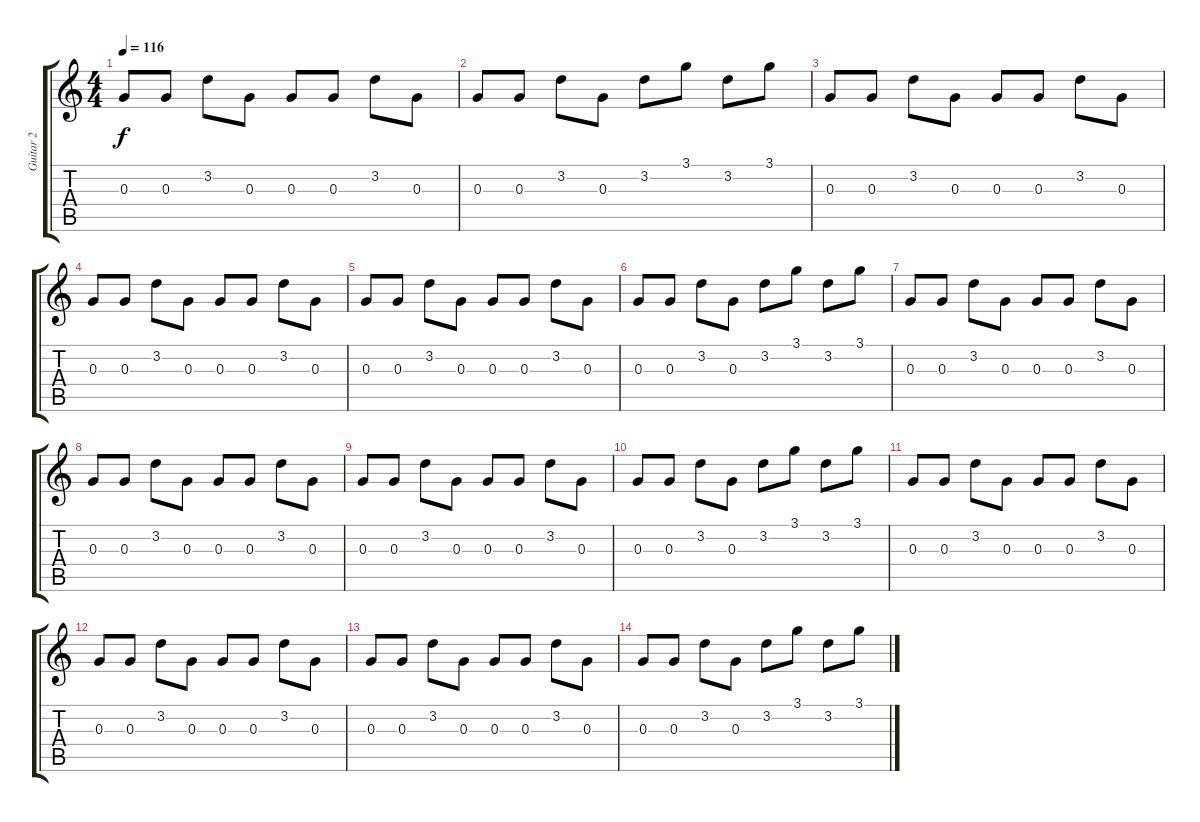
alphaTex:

\track ("Guitar 2" "Guitar 2") {instrument distortionguitar}
\staff {score tabs}
\tuning (E4 B3 G3 D3 A2 E2) {hide}
\ts (4 4)
\tempo 116
\clef g2
\ks c
0.3.8{dy f} 0.3.8 3.2.8 0.3.8 0.3.8 0.3.8 3.2.8 0.3.8 |
0.3.8 0.3.8 3.2.8 0.3.8 3.2.8 3.1.8 3.2.8 3.1.8 |
0.3.8 0.3.8 3.2.8 0.3.8 0.3.8 0.3.8 3.2.8 0.3.8 |
0.3.8 0.3.8 3.2.8 0.3.8 0.3.8 0.3.8 3.2.8 0.3.8 |
0.3.8 0.3.8 3.2.8 0.3.8 0.3.8 0.3.8 3.2.8 0.3.8 |
0.3.8 0.3.8 3.2.8 0.3.8 3.2.8 3.1.8 3.2.8 3.1.8 |
0.3.8 0.3.8 3.2.8 0.3.8 0.3.8 0.3.8 3.2.8 0.3.8 |
0.3.8 0.3.8 3.2.8 0.3.8 0.3.8 0.3.8 3.2.8 0.3.8 |
0.3.8 0.3.8 3.2.8 0.3.8 0.3.8 0.3.8 3.2.8 0.3.8 |
0.3.8 0.3.8 3.2.8 0.3.8 3.2.8 3.1.8 3.2.8 3.1.8 |
0.3.8 0.3.8 3.2.8 0.3.8 0.3.8 0.3.8 3.2.8 0.3.8 |
0.3.8 0.3.8 3.2.8 0.3.8 0.3.8 0.3.8 3.2.8 0.3.8 |
0.3.8 0.3.8 3.2.8 0.3.8 0.3.8 0.3.8 3.2.8 0.3.8 |
0.3.8 0.3.8 3.2.8 0.3.8 3.2.8 3.1.8 3.2.8 3.1.8
